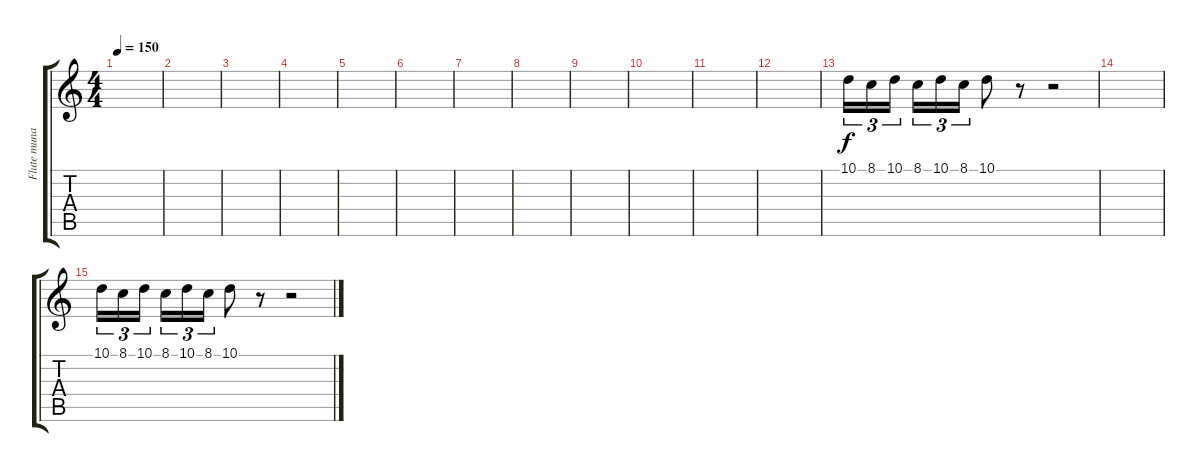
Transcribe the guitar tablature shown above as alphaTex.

\track ("Flute типа" "Flute типа") {instrument englishhorn}
\staff {score tabs}
\tuning (E4 B3 G3 D3 A2 E2) {hide}
\ts (4 4)
\tempo 150
\clef g2
\ks c
|
|
|
|
|
|
|
|
|
|
|
|
10.1.16{tu (3 2)} 8.1.16{tu (3 2)} 10.1.16{tu (3 2) beam splitsecondary} 8.1.16{tu (3 2)} 10.1.16{tu (3 2)} 8.1.16{tu (3 2)} 10.1.8 r.8 r.2 |
|
10.1.16{tu (3 2)} 8.1.16{tu (3 2)} 10.1.16{tu (3 2) beam splitsecondary} 8.1.16{tu (3 2)} 10.1.16{tu (3 2)} 8.1.16{tu (3 2)} 10.1.8 r.8 r.2
